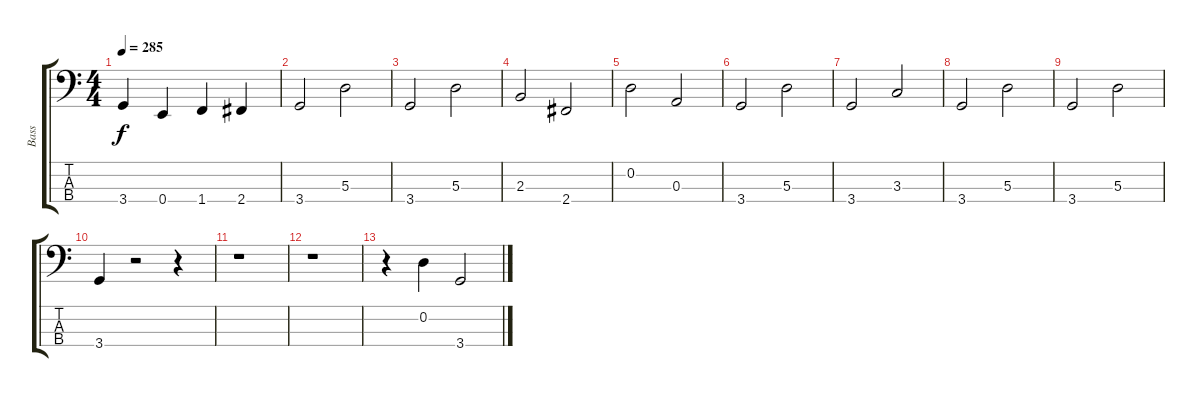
\track ("Bass" "Bass") {instrument electricbassfinger}
\staff {score tabs}
\tuning (G2 D2 A1 E1) {hide}
\ts (4 4)
\tempo 285
\clef f4
\ks c
3.4.4{dy f} 0.4.4 1.4.4 2.4.4 |
3.4.2 5.3.2 |
3.4.2 5.3.2 |
2.3.2 2.4.2 |
0.2.2 0.3.2 |
3.4.2 5.3.2 |
3.4.2 3.3.2 |
3.4.2 5.3.2 |
3.4.2 5.3.2 |
3.4.4 r.2 r.4 |
r.1 |
r.1 |
r.4 0.2.4 3.4.2
